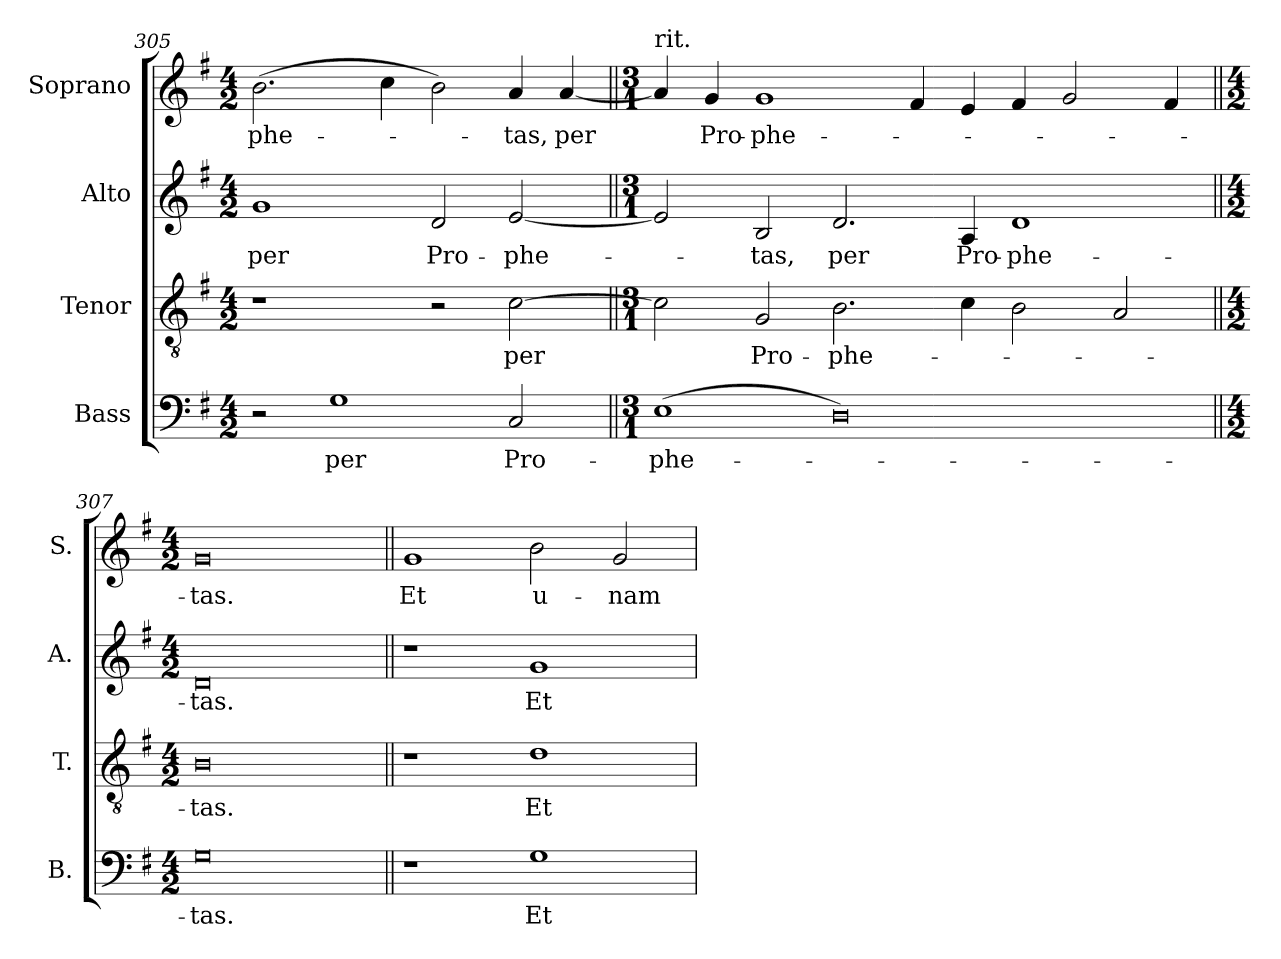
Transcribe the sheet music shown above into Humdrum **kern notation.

**kern	**text	**kern	**text	**kern	**text	**kern	**text
*part4	*part4	*part3	*part3	*part2	*part2	*part1	*part1
*staff4	*staff4	*staff3	*staff3	*staff2	*staff2	*staff1	*staff1
*I"Bass	*	*I"Tenor	*	*I"Alto	*	*I"Soprano	*
*I'B.	*	*I'T.	*	*I'A.	*	*I'S.	*
*clefF4	*	*clefGv2	*	*clefG2	*	*clefG2	*
*	*	*ITrd7c12	*	*	*	*	*
*k[f#]	*	*k[f#]	*	*k[f#]	*	*k[f#]	*
*G:	*	*G:	*	*G:	*	*G:	*
*M4/2	*	*M4/2	*	*M4/2	*	*M4/2	*
=305	=305	=305	=305	=305	=305	=305	=305
!	!	!	!	!	!LO:LY:b:color=#000000	!	!
!	!	!	!	!	!	!	!LO:LY:b:color=#000000
2r	.	1r	.	1gi	per	(2.bi\	-phe-
!	!LO:LY:b:color=#000000	!	!	!	!	!	!
1Gi	per	.	.	.	.	.	.
.	.	.	.	.	.	4cci\	.
!	!	!	!	!	!LO:LY:b:color=#000000	!	!
.	.	2r	.	2di/	Pro-	2bi\)	.
!	!LO:LY:b:color=#000000	!	!	!	!	!	!
!	!	!	!LO:LY:b:color=#000000	!	!	!	!
!	!	!	!	!	!LO:LY:b:color=#000000	!	!
!	!	!	!	!	!	!	!LO:LY:b:color=#000000
2Ci/	Pro-	[2Ci\	per	[2ei/	-phe-	4ai/	-tas,
!	!	!	!	!	!	!	!LO:LY:b:color=#000000
.	.	.	.	.	.	[4ai/	per
=306||	=306||	=306||	=306||	=306||	=306||	=306||	=306||
*M3/1	*	*M3/1	*	*M3/1	*	*M3/1	*
!	!	!	!	!	!	!LO:TX:t=rit.	!
!	!LO:LY:b:color=#000000	!	!	!	!	!	!
(1Ei	-phe-	2Ci\]	.	2ei/]	.	4ai/]	.
!	!	!	!	!	!	!	!LO:LY:b:color=#000000
.	.	.	.	.	.	4gi/	Pro-
!	!	!	!LO:LY:b:color=#000000	!	!	!	!
!	!	!	!	!	!LO:LY:b:color=#000000	!	!
!	!	!	!	!	!	!	!LO:LY:b:color=#000000
.	.	2GGi/	Pro-	2Bi/	-tas,	1gi	-phe-
!	!	!	!LO:LY:b:color=#000000	!	!	!	!
!	!	!	!	!	!LO:LY:b:color=#000000	!	!
0Di)	.	2.BBi\	-phe-	2.di/	per	.	.
.	.	.	.	.	.	4f#i/	.
!	!	!	!	!	!LO:LY:b:color=#000000	!	!
.	.	4Ci\	.	4Ai/	Pro-	4ei/	.
!	!	!	!	!	!LO:LY:b:color=#000000	!	!
.	.	2BBi\	.	1di	-phe-	4f#i/	.
.	.	.	.	.	.	2gi/	.
.	.	2AAi/	.	.	.	.	.
.	.	.	.	.	.	4f#i/	.
=307||	=307||	=307||	=307||	=307||	=307||	=307||	=307||
*M4/2	*	*M4/2	*	*M4/2	*	*M4/2	*
!	!LO:LY:b:color=#000000	!	!	!	!	!	!
!	!	!	!LO:LY:b:color=#000000	!	!	!	!
!	!	!	!	!	!LO:LY:b:color=#000000	!	!
!	!	!	!	!	!	!	!LO:LY:b:color=#000000
0Gi	-tas.	0BBi	-tas.	0di	-tas.	0gi	-tas.
=308||	=308||	=308||	=308||	=308||	=308||	=308||	=308||
*	*	*	*	*	*	*MM208	*
!	!	!	!	!	!	!	!LO:LY:b:color=#000000
1r	.	1r	.	1r	.	1gi	Et
!	!LO:LY:b:color=#000000	!	!	!	!	!	!
!	!	!	!LO:LY:b:color=#000000	!	!	!	!
!	!	!	!	!	!LO:LY:b:color=#000000	!	!
!	!	!	!	!	!	!	!LO:LY:b:color=#000000
1Gi	Et	1Di	Et	1gi	Et	2bi\	u-
!	!	!	!	!	!	!	!LO:LY:b:color=#000000
.	.	.	.	.	.	2gi/	-nam
=	=	=	=	=	=	=	=
*-	*-	*-	*-	*-	*-	*-	*-
